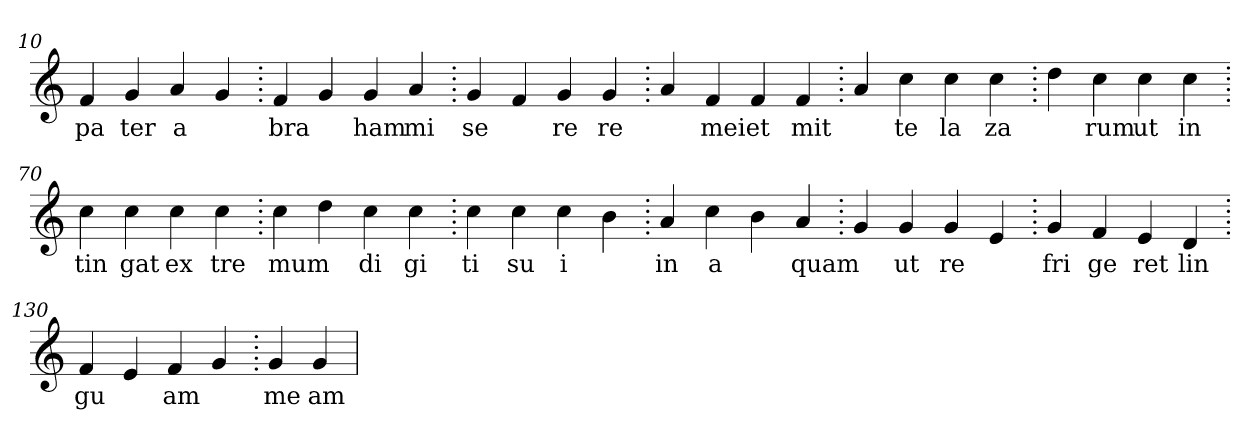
**kern	**text
*part1	*part1
*staff1	*staff1
*clefG2	*
=10.	=10.
4f	pa
4g	ter
4a	a
4g	.
=20.	=20.
4f	bra
4g	.
4g	ham
4a	mi
=30.	=30.
4g	se
4f	.
4g	re
4g	re
=40.	=40.
4a	.
4f	mei
4f	et
4f	mit
=50.	=50.
4a	.
4cc	te
4cc	la
4cc	za
=60.	=60.
4dd	.
4cc	rum
4cc	ut
4cc	in
=70.	=70.
4cc	tin
4cc	gat
4cc	ex
4cc	tre
=80.	=80.
4cc	mum
4dd	.
4cc	di
4cc	gi
=90.	=90.
4cc	ti
4cc	su
4cc	i
4b	.
=100.	=100.
4a	in
4cc	a
4b	.
4a	quam
=110.	=110.
4g	.
4g	ut
4g	re
4e	.
=120.	=120.
4g	fri
4f	ge
4e	ret
4d	lin
=130.	=130.
4f	gu
4e	.
4f	am
4g	.
=140.	=140.
4g	me
4g	am
=	=
*-	*-
